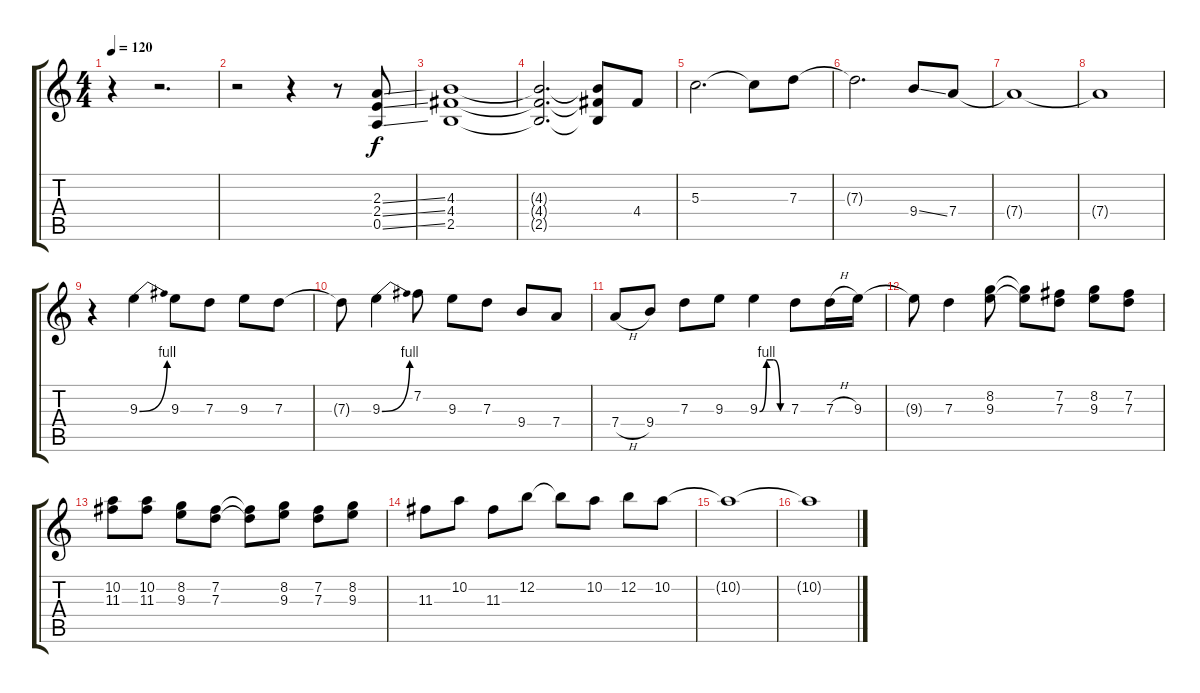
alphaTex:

\track "" {instrument distortionguitar}
\staff {score tabs}
\tuning (E4 B3 G3 D3 A2 E2) {hide}
\ts (4 4)
\tempo 120
\clef g2
\ks c
r.4{dy f instrument distortionguitar} r.2{d} |
r.2 r.4 r.8 (2.3{ss} 2.4{ss} 0.5{ss}).8 |
(4.3 4.4 2.5).1 |
(4.3{t} 4.4{t} 2.5{t}).2{d} (4.3{t} 4.4{t} 2.5{t}).8 4.4.8 |
5.3.2{d} 5.3{t}.8 7.3.8 |
7.3{t}.2{d} 9.4{ss}.8 7.4.8 |
7.4{t}.1 |
7.4{t}.1 |
r.4 9.3{be (bend 0 0 60 4)}.4 9.3.8 7.3.8 9.3.8 7.3.8 |
7.3{t}.8 9.3{be (bend 0 0 60 4)}.4 7.2.8 9.3.8 7.3.8 9.4.8 7.4.8 |
7.4{h}.8 9.4.8 7.3.8 9.3.8 9.3{be (custom 0 0 15 4 30 4 45 0 60 0)}.4 7.3.8 7.3{h}.16 9.3.16 |
9.3{t}.8 7.3.4 (8.2 9.3).8 (8.2{t} 9.3{t}).8 (7.2 7.3).8 (8.2 9.3).8 (7.2 7.3).8 |
(10.2 11.3).8 (10.2 11.3).8 (8.2 9.3).8 (7.2 7.3).8 (7.2{t} 7.3{t}).8 (8.2 9.3).8 (7.2 7.3).8 (8.2 9.3).8 |
11.3.8 10.2.8 11.3.8 12.2.8 12.2{t}.8 10.2.8 12.2.8 10.2.8 |
10.2{t}.1 |
10.2{t}.1
